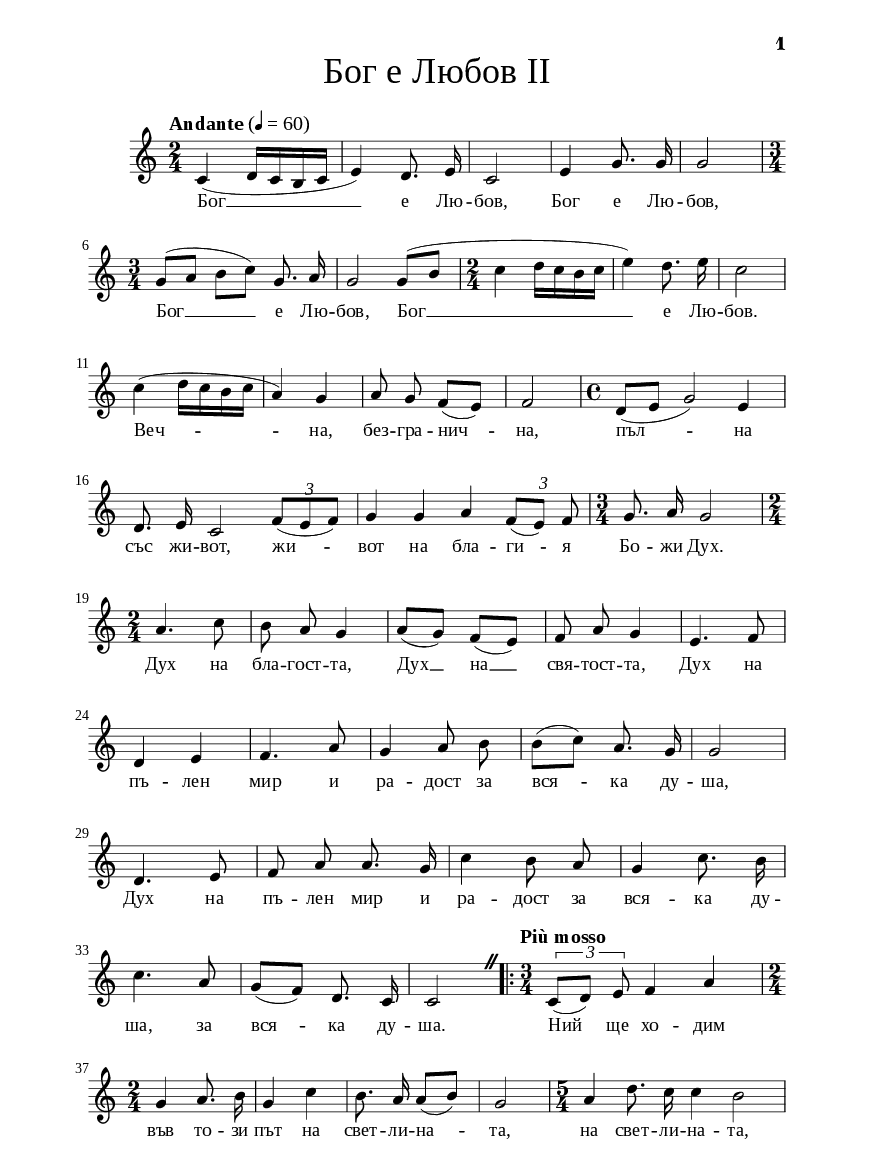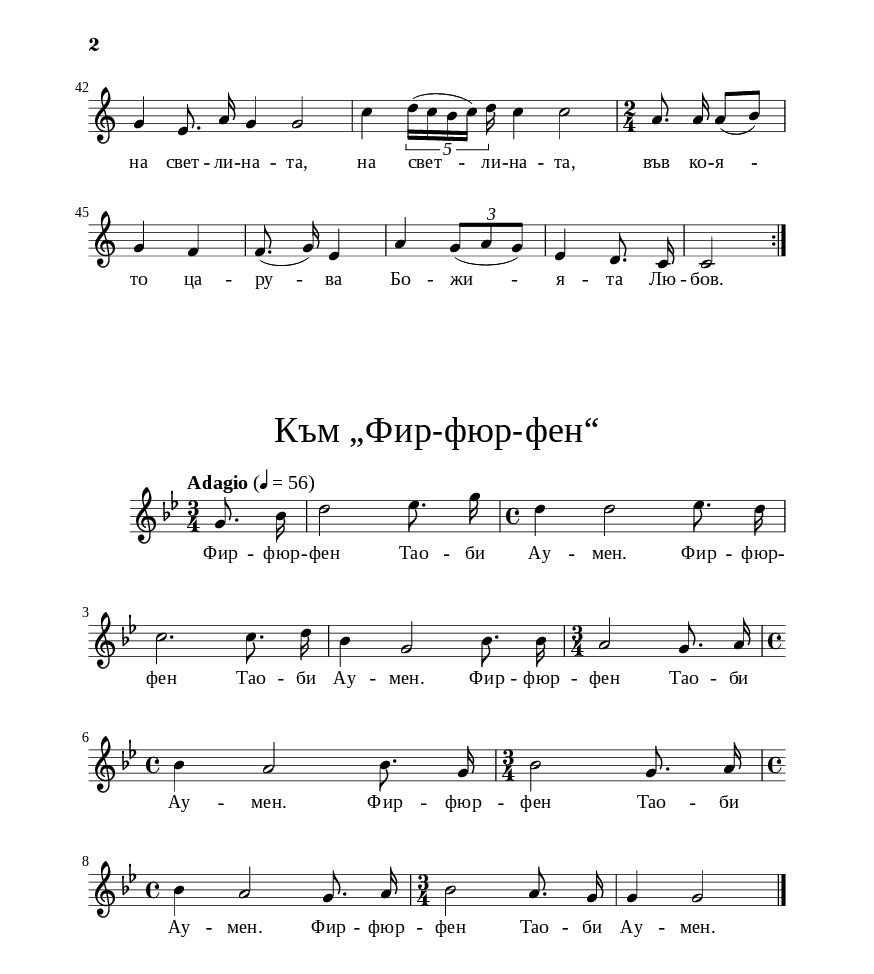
\version "2.24.4"

% include paper part and global functions
\include "include/globals.ily"

\bookpart {
  \label #'ref166
  \tocItem \markup "Бог е Любов II"
  \include "include/bookpart-paper.ily"
  \score {
    \include "include/score-layout.ily"

    \new Voice \absolute {
      \clef treble
      \key c \major
      \time 2/4
      \tempoFunc "Andante" 4 "60"
      \autoBeamOff
      c'4 (  d'16 [  c'16  b16  c'16 ]
      | % 2
      e'4 )  d'8.  e'16 | % 3
      c'2 | % 4
      e'4  g'8.  g'16 | % 5
      g'2 \break | % 6
      \time 3/4 g'8 ( [  a'8 ]  b'8 [  c''8 ) ]  % 7
      g'8.   a'16 |  g'2 % 8
      g'8 ( [  b'8 ] | % 9
      \time 2/4 c''4  d''16 [  c''16  b'16
      c''16 ] |
      e''4 )  d''8.  e''16 | % 11
      c''2 \break | % 12
      c''4 (  d''16 [  c''16  b'16
      c''16 ] | % 13
      a'4 )  g'4 | % 14
      a'8  g'8  f'8 ( [  e'8 ) ] | % 15
      f'2 | % 16
      \time 4/4  | % 16
      d'8 ( [  e'8  ]  g'2 ) e'4 | \break % 17
      d'8.  e'16  c'2 \once \omit
      TupletBracket
      \times 2/3  {
        f'8 ( [  e'8  f'8 ) ]
      }
      |  % 18
      g'4  g'4  a'4 \once \omit TupletBracket
      \times 2/3  {
        f'8 ( [  e'8 )  ] f'8
      }
      | % 19
      \time 3/4  | % 19
      g'8.  a'16  g'2 | \break
      \time 2/4  |
      a'4.  c''8 |  % 21
      b'8  a'8  g'4 |  % 22
      a'8 ( [  g'8 ) ]  f'8 ( [  e'8 ) ]
      | % 23
      f'8  a'8  g'4 | % 24
      e'4.  f'8 | % 25
      d'4  e'4 | % 26
      f'4.  a'8   | % 27
      g'4  a'8  b'8 | % 28
      b'8 ( [  c''8 ) ]  a'8.  g'16 | % 29
      g'2 \break |
      d'4.  e'8 | % 31
      f'8  a'8  a'8.  g'16 | % 32
      c''4  b'8  a'8  | % 33
      g'4  c''8.  b'16 \break | % 34
      c''4.  a'8 | % 35
      g'8 ( [  f'8 ) ]  d'8.  c'16 | % 36
      c'2 \caesura
      \bar ".|:-||"

      | % 37
      \tempo "Più mosso"
      \time 3/4  | % 37

      \times 2/3  {
        c'8 ( [  d'8 ) ]  e'8
      }
      f'4  a'4 | \break % 38
      \time 2/4  | % 38
      g'4  a'8.   b'16   | % 39
      g'4  c''4  |
      b'8.  a'16  a'8 ( [  b'8 ) ] | % 41
      g'2  | % 42
      \time 5/4  | % 42
      a'4  d''8.  c''16  c''4
      b'2 | \break % 43
      g'4  e'8.  a'16  g'4  g'2 |  % 44
      c''4
      \times 4/5  {
        d''16 ( [  c''16  b'16
        c''16 )  ] d''16
      }
      c''4  c''2  | % 45
      \time 2/4  | % 45
      a'8.  a'16  a'8 ( [  b'8 ) ] | \break % 46
      g'4  f'4 |  % 47
      f'8. (  g'16 )  e'4 | % 48
      a'4 \once \omit TupletBracket
      \times 2/3  {
        g'8 ( [  a'8  g'8 ) ]
      }
      | % 49
      e'4  d'8.  c'16 |
      c'2
      \bar ":|."
    }

    \addlyrics {
      Бог __ е Лю -- бов,
      Бог е Лю -- бов, Бог __    е
      Лю -- бов,  Бог __
      е Лю -- бов. Веч --
      на, без -- гра -- нич
      -- на, пъл -- на със жи --
      вот, жи --  вот на бла -- ги
      -- я Бо -- жи Дух. Дух на бла --
      гост -- та, Дух __  на __  свя --
      тост -- та, Дух на пъ -- лен мир
      и ра -- дост за вся -- ка ду --
      ша, Дух на пъ -- лен мир и ра --
      дост за вся -- ка ду -- ша, за
      вся -- ка ду -- ша. Ний  ще
      хо -- дим във то -- зи път на
      свет -- ли -- на -- та, на свет --
      ли -- на -- та, на свет -- ли -- на --
      та, на свет -- ли -- на --
      та, във ко -- я -- то ца -- ру
      -- ва Бо -- жи --  я -- та
      Лю -- бов.}

      \header {
        title = \titleFunc #'ref_desc_3 "Бог е Любов II" "Bog e Ljubov II"
      }

      \midi{}

    } % score

    \markup \vspace #5

    
    \label #'ref167
    \tocItem \markup "Към „Фир-фюр-фен“"
    \include "include/bookpart-paper.ily"
    \score {
      \include "include/score-layout.ily"

      \new Voice \relative  c' {
        \clef treble
        \key g \minor
        \time 3/4
        \tempoFunc "Adagio" 4 "56"
        \autoBeamOff

        \partial 4 g'8. bes16 | d2 es8. g16 | \time 4/4 d4 d2 es8. d16 | \break

        c2. c8. d16 | bes4 g2 bes8. bes16 | \time 3/4 a2 g8. a16| \time 4/4 \break

        bes4 a2 bes8. g16 | \time 3/4 bes2 g8. a16 | \time 4/4 \break

        bes4 a2 g8. a16| \time 3/4 bes2 a8. g16 | g4 g2| \bar ".|:-|." \break
      }

      \addlyrics {
        Фир -- фюр --
        фен Тао -- би Aу -- мен. Фир -- фюр --
        фен Тао -- би Aу -- мен. Фир -- фюр --
        фен Тао -- би Aу -- мен. Фир -- фюр --
        фен Тао -- би Aу -- мен. Фир -- фюр --
        фен Тао -- би Aу -- мен.}

        \header {
          title = \titleFunc #'ref_desc_11 "Към „Фир-фюр-фен“" "Kăm Fir-fjur-fen  – Zu Fir-fjur-fen"
        }

        \midi{}

      } % score



    } % bookpart


